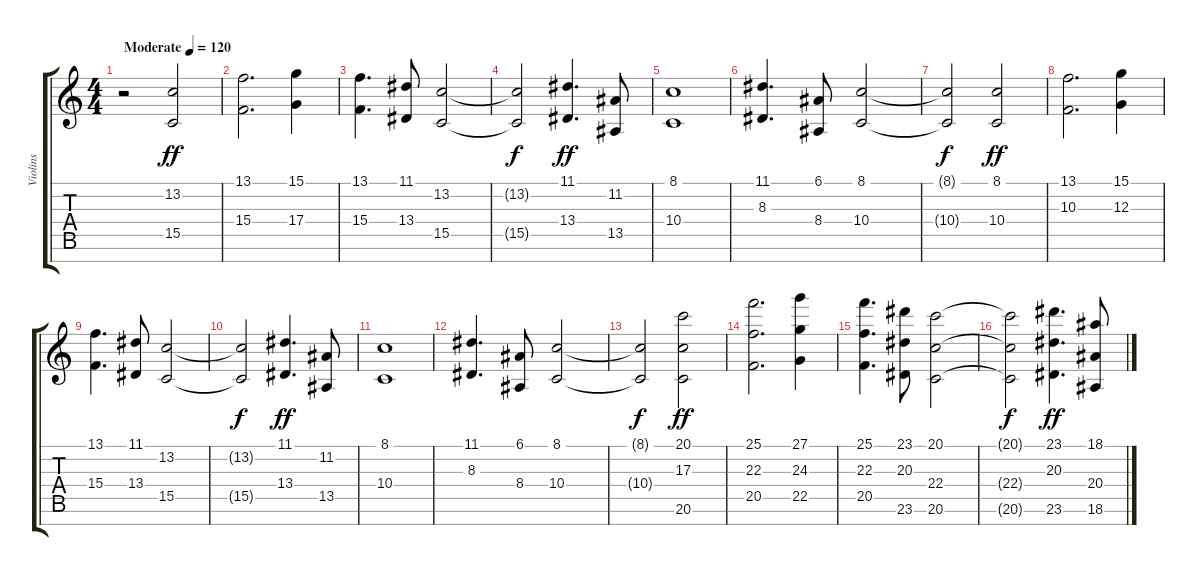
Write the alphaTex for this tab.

\track ("Violins" "Violins") {instrument stringensemble1}
\staff {score tabs}
\tuning (E4 B3 G3 D3 A2 E2 B1) {hide}
\ts (4 4)
\tempo (120 "Moderate")
\clef g2
\ks c
r.2{dy ff instrument stringensemble1} (13.2 15.5).2 |
(13.1 15.4).2{d} (15.1 17.4).4 |
(13.1 15.4).4{d} (11.1 13.4).8 (13.2 15.5).2 |
(13.2{t} 15.5{t}).2{dy f} (11.1 13.4).4{d dy ff} (11.2 13.5).8 |
(8.1 10.4).1 |
(11.1 8.3).4{d} (6.1 8.4).8 (8.1 10.4).2 |
(8.1{t} 10.4{t}).2{dy f} (8.1 10.4).2{dy ff} |
(13.1 10.3).2{d} (15.1 12.3).4 |
(13.1 15.4).4{d} (11.1 13.4).8 (13.2 15.5).2 |
(13.2{t} 15.5{t}).2{dy f} (11.1 13.4).4{d dy ff} (11.2 13.5).8 |
(8.1 10.4).1 |
(11.1 8.3).4{d} (6.1 8.4).8 (8.1 10.4).2 |
(8.1{t} 10.4{t}).2{dy f} (20.1 17.3 20.6).2{dy ff} |
(25.1 22.3 20.5).2{d} (27.1 24.3 22.5).4 |
(25.1 22.3 20.5).4{d} (23.1 20.3 23.6).8 (20.1 22.4 20.6).2 |
(20.1{t} 22.4{t} 20.6{t}).2{dy f} (23.1 20.3 23.6).4{d dy ff} (18.1 20.4 18.6).8
